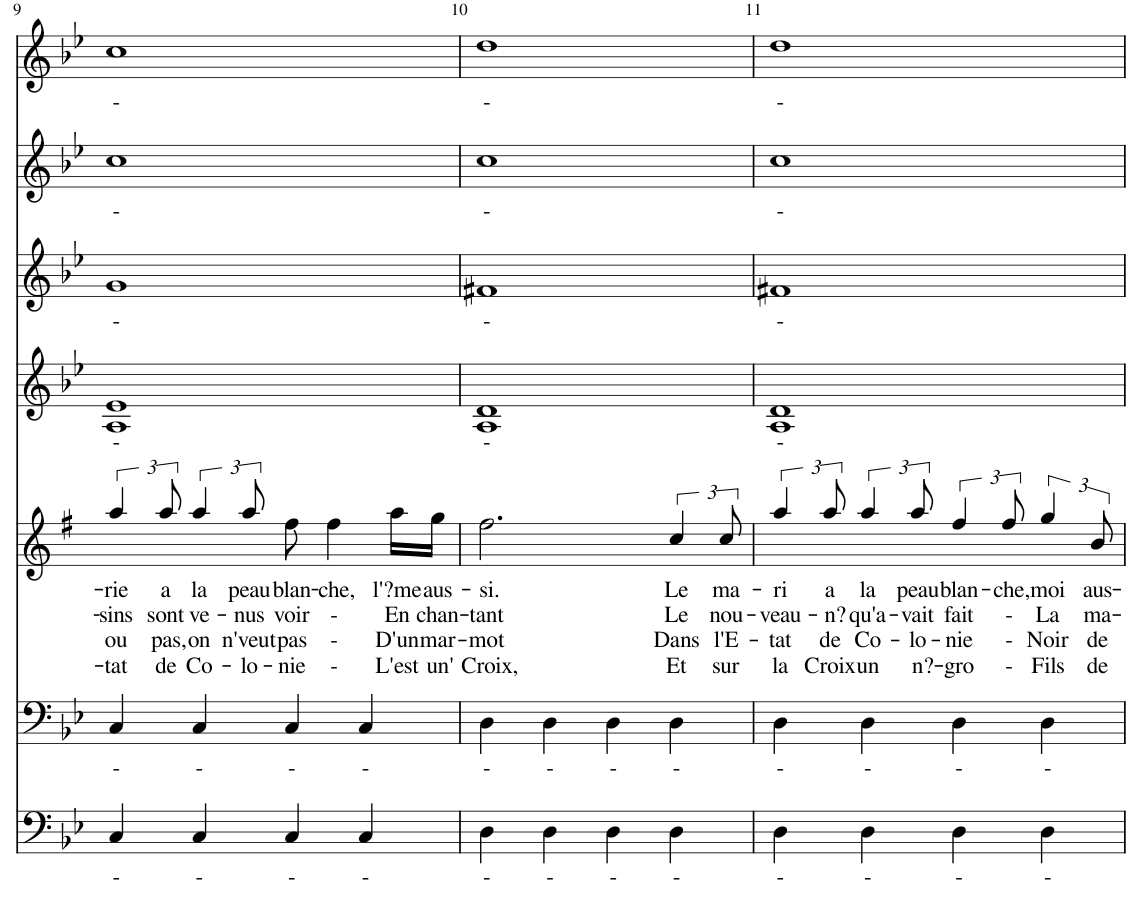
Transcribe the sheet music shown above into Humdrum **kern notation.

**kern	**text	**kern	**text	**kern	**text	**text	**text	**text	**kern	**text	**kern	**text	**kern	**text	**kern	**text
*part7	*part7	*part6	*part6	*part5	*part5	*part5	*part5	*part5	*part4	*part4	*part3	*part3	*part2	*part2	*part1	*part1
*staff7	*staff7	*staff6	*staff6	*staff5	*staff5	*staff5	*staff5	*staff5	*staff4	*staff4	*staff3	*staff3	*staff2	*staff2	*staff1	*staff1
*I"Bas	*	*I"Bar.	*	*I"T.	*	*	*	*	*I"A2.	*	*I"A1.	*	*I"S2.	*	*I"S1.	*
!!LO:PB:g=z
*clefF4	*	*clefF4	*	*clefG2	*	*	*	*	*clefG2	*	*clefG2	*	*clefG2	*	*clefG2	*
*	*	*Trd1c2	*	*Trd5c9	*	*	*	*	*	*	*	*	*	*	*	*
*k[b-e-]	*	*k[b-e-]	*	*k[f#]	*	*	*	*	*k[b-e-]	*	*k[b-e-]	*	*k[b-e-]	*	*k[b-e-]	*
*M4/4	*	*M4/4	*	*M4/4	*	*	*	*	*M4/4	*	*M4/4	*	*M4/4	*	*M4/4	*
*met(c)	*	*met(c)	*	*met(c)	*	*	*	*	*met(c)	*	*met(c)	*	*met(c)	*	*met(c)	*
=9	=9	=9	=9	=9	=9	=9	=9	=9	=9	=9	=9	=9	=9	=9	=9	=9
!	!LO:LY:b	!	!LO:LY:b	!	!LO:LY:b	!LO:LY:b	!LO:LY:b	!LO:LY:b	!	!LO:LY:b	!	!LO:LY:b	!	!LO:LY:b	!	!LO:LY:b
4C/	-	4C/	-	6aa/	-rie	-sins	ou	-tat	1A 1e-	-	1g	-	1cc	-	1cc	-
!	!	!	!	!	!LO:LY:b	!LO:LY:b	!LO:LY:b	!LO:LY:b	!	!	!	!	!	!	!	!
.	.	.	.	12aa/	a	sont	pas,	de	.	.	.	.	.	.	.	.
!	!LO:LY:b	!	!LO:LY:b	!	!LO:LY:b	!LO:LY:b	!LO:LY:b	!LO:LY:b	!	!	!	!	!	!	!	!
4C/	-	4C/	-	6aa/	la	ve-	on	Co-	.	.	.	.	.	.	.	.
!	!	!	!	!	!LO:LY:b	!LO:LY:b	!LO:LY:b	!LO:LY:b	!	!	!	!	!	!	!	!
.	.	.	.	12aa/	peau	-nus	n'veut	-lo-	.	.	.	.	.	.	.	.
!	!LO:LY:b	!	!LO:LY:b	!	!LO:LY:b	!LO:LY:b	!LO:LY:b	!LO:LY:b	!	!	!	!	!	!	!	!
4C/	-	4C/	-	8ff#\	blan-	voir	pas	-nie	.	.	.	.	.	.	.	.
!	!	!	!	!	!LO:LY:b	!LO:LY:b	!LO:LY:b	!LO:LY:b	!	!	!	!	!	!	!	!
.	.	.	.	4ff#\	-che,	-	-	-	.	.	.	.	.	.	.	.
!	!LO:LY:b	!	!LO:LY:b	!	!	!	!	!	!	!	!	!	!	!	!	!
4C/	-	4C/	-	.	.	.	.	.	.	.	.	.	.	.	.	.
!	!	!	!	!	!LO:LY:b	!LO:LY:b	!LO:LY:b	!LO:LY:b	!	!	!	!	!	!	!	!
.	.	.	.	16aa\LL	l'?me	En	D'un	L'est	.	.	.	.	.	.	.	.
!	!	!	!	!	!LO:LY:b	!LO:LY:b	!LO:LY:b	!LO:LY:b	!	!	!	!	!	!	!	!
.	.	.	.	16gg\JJ	aus-	chan-	mar-	un'	.	.	.	.	.	.	.	.
=10	=10	=10	=10	=10	=10	=10	=10	=10	=10	=10	=10	=10	=10	=10	=10	=10
!	!LO:LY:b	!	!LO:LY:b	!	!LO:LY:b	!LO:LY:b	!LO:LY:b	!LO:LY:b	!	!LO:LY:b	!	!LO:LY:b	!	!LO:LY:b	!	!LO:LY:b
4D\	-	4D\	-	2.ff#\	-si.	-tant	-mot	Croix,	1A 1d	-	1f#X	-	1cc	-	1dd	-
!	!LO:LY:b	!	!LO:LY:b	!	!	!	!	!	!	!	!	!	!	!	!	!
4D\	-	4D\	-	.	.	.	.	.	.	.	.	.	.	.	.	.
!	!LO:LY:b	!	!LO:LY:b	!	!	!	!	!	!	!	!	!	!	!	!	!
4D\	-	4D\	-	.	.	.	.	.	.	.	.	.	.	.	.	.
!	!LO:LY:b	!	!LO:LY:b	!	!LO:LY:b	!LO:LY:b	!LO:LY:b	!LO:LY:b	!	!	!	!	!	!	!	!
4D\	-	4D\	-	6cc/	Le	Le	Dans	Et	.	.	.	.	.	.	.	.
!	!	!	!	!	!LO:LY:b	!LO:LY:b	!LO:LY:b	!LO:LY:b	!	!	!	!	!	!	!	!
.	.	.	.	12cc/	ma-	nou-	l'E-	sur	.	.	.	.	.	.	.	.
=11	=11	=11	=11	=11	=11	=11	=11	=11	=11	=11	=11	=11	=11	=11	=11	=11
!	!LO:LY:b	!	!LO:LY:b	!	!LO:LY:b	!LO:LY:b	!LO:LY:b	!LO:LY:b	!	!LO:LY:b	!	!LO:LY:b	!	!LO:LY:b	!	!LO:LY:b
4D\	-	4D\	-	6aa/	-ri	-veau-	-tat	la	1A 1d	-	1f#X	-	1cc	-	1dd	-
!	!	!	!	!	!LO:LY:b	!LO:LY:b	!LO:LY:b	!LO:LY:b	!	!	!	!	!	!	!	!
.	.	.	.	12aa/	a	-n?	de	Croix	.	.	.	.	.	.	.	.
!	!LO:LY:b	!	!LO:LY:b	!	!LO:LY:b	!LO:LY:b	!LO:LY:b	!LO:LY:b	!	!	!	!	!	!	!	!
4D\	-	4D\	-	6aa/	la	qu'a-	Co-	un	.	.	.	.	.	.	.	.
!	!	!	!	!	!LO:LY:b	!LO:LY:b	!LO:LY:b	!LO:LY:b	!	!	!	!	!	!	!	!
.	.	.	.	12aa/	peau	-vait	-lo-	n?-	.	.	.	.	.	.	.	.
!	!LO:LY:b	!	!LO:LY:b	!	!LO:LY:b	!LO:LY:b	!LO:LY:b	!LO:LY:b	!	!	!	!	!	!	!	!
4D\	-	4D\	-	6ff#/	blan-	fait	-nie	-gro	.	.	.	.	.	.	.	.
!	!	!	!	!	!LO:LY:b	!LO:LY:b	!LO:LY:b	!LO:LY:b	!	!	!	!	!	!	!	!
.	.	.	.	12ff#/	-che,	-	-	-	.	.	.	.	.	.	.	.
!	!LO:LY:b	!	!LO:LY:b	!	!LO:LY:b	!LO:LY:b	!LO:LY:b	!LO:LY:b	!	!	!	!	!	!	!	!
4D\	-	4D\	-	6gg/	moi	La	Noir	Fils	.	.	.	.	.	.	.	.
!	!	!	!	!	!LO:LY:b	!LO:LY:b	!LO:LY:b	!LO:LY:b	!	!	!	!	!	!	!	!
.	.	.	.	12b/	aus-	ma-	de	de	.	.	.	.	.	.	.	.
=	=	=	=	=	=	=	=	=	=	=	=	=	=	=	=	=
*-	*-	*-	*-	*-	*-	*-	*-	*-	*-	*-	*-	*-	*-	*-	*-	*-
